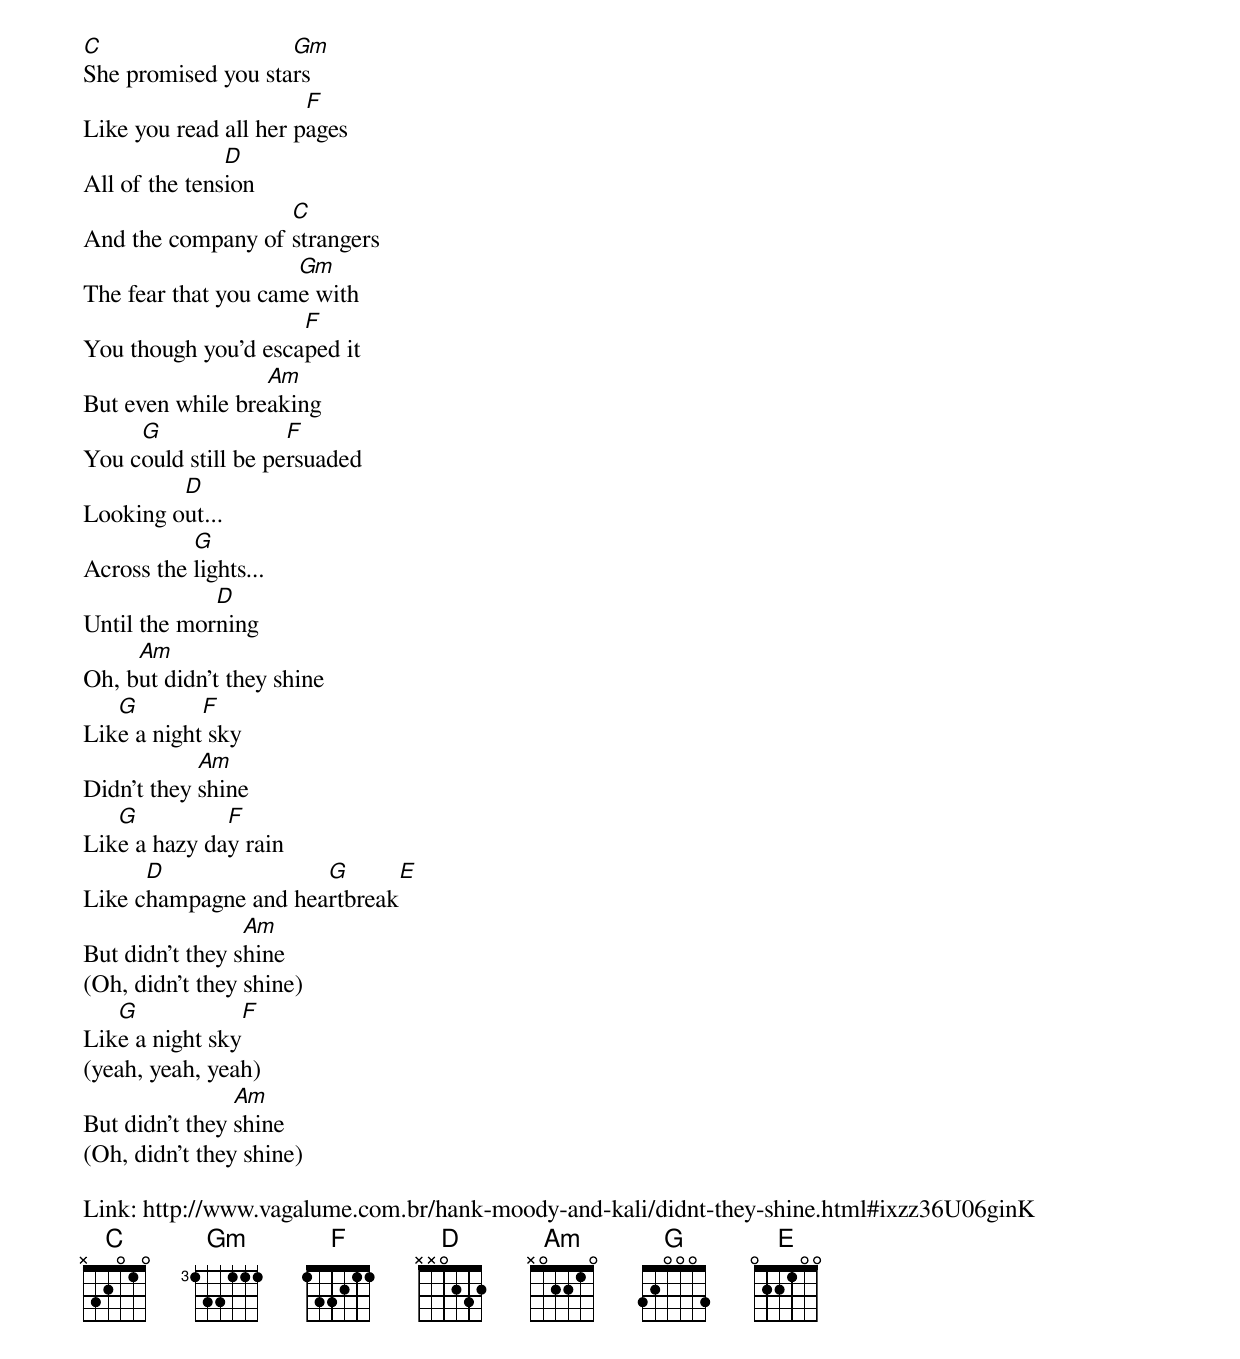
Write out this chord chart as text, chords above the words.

C                   Gm
She promised you stars
                       F
Like you read all her pages
               D
All of the tension
                   C
And the company of strangers
                     Gm
The fear that you came with
                     F
You though you'd escaped it
                  Am
But even while breaking
     G               F
You could still be persuaded
         D
Looking out...
           G
Across the lights...
             D
Until the morning
     Am
Oh, but didn't they shine
   G        F
Like a night sky
            Am
Didn't they shine
   G          F
Like a hazy day rain
      D               G           E
Like champagne and heartbreak
                 Am
But didn't they shine
(Oh, didn't they shine)
   G            F
Like a night sky
(yeah, yeah, yeah)
                Am
But didn't they shine
(Oh, didn't they shine)

Link: http://www.vagalume.com.br/hank-moody-and-kali/didnt-they-shine.html#ixzz36U06ginK
